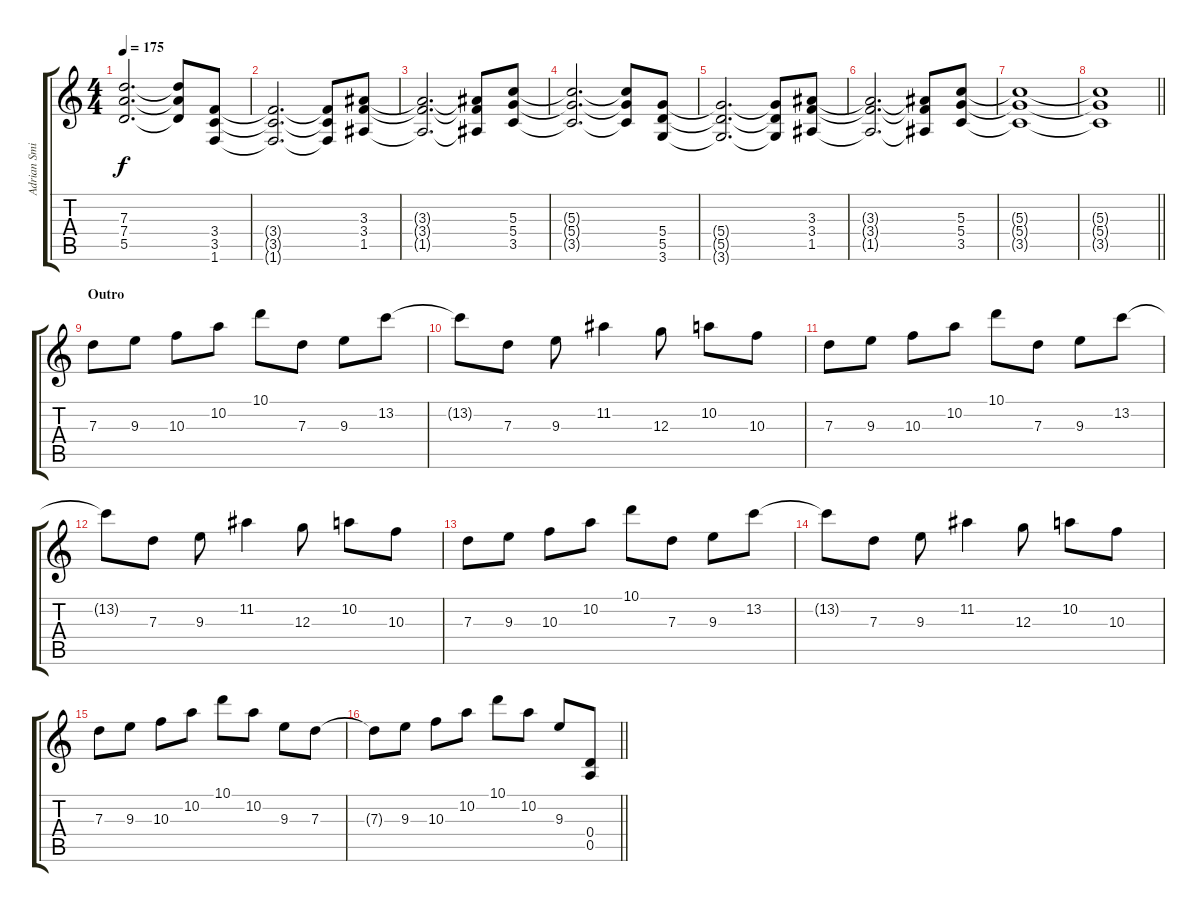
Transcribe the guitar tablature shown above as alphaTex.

\track ("Adrian Smith" "Adrian Smi") {instrument overdrivenguitar}
\staff {score tabs}
\tuning (E4 B3 G3 D3 A2 E2) {hide}
\ts (4 4)
\tempo 175
\clef g2
\ks c
(7.3{t} 7.4{t} 5.5{t}).2{d dy f} (7.3{t} 7.4{t} 5.5{t}).8 (3.4 3.5 1.6).8 |
(3.4{t} 3.5{t} 1.6{t}).2{d} (3.4{t} 3.5{t} 1.6{t}).8 (3.3 3.4 1.5).8 |
(3.3{t} 3.4{t} 1.5{t}).2{d} (3.3{t} 3.4{t} 1.5{t}).8 (5.3 5.4 3.5).8 |
(5.3{t} 5.4{t} 3.5{t}).2{d} (5.3{t} 5.4{t} 3.5{t}).8 (5.4 5.5 3.6).8 |
(5.4{t} 5.5{t} 3.6{t}).2{d} (5.4{t} 5.5{t} 3.6{t}).8 (3.3 3.4 1.5).8 |
(3.3{t} 3.4{t} 1.5{t}).2{d} (3.3{t} 3.4{t} 1.5{t}).8 (5.3 5.4 3.5).8 |
(5.3{t} 5.4{t} 3.5{t}).1 |
\barLineRight lightlight
(5.3{t} 5.4{t} 3.5{t}).1 |
\section ("" "Outro")
7.3.8 9.3.8 10.3.8 10.2.8 10.1.8 7.3.8 9.3.8 13.2.8 |
13.2{t}.8 7.3.8 9.3.8 11.2.4 12.3.8 10.2.8 10.3.8 |
7.3.8 9.3.8 10.3.8 10.2.8 10.1.8 7.3.8 9.3.8 13.2.8 |
13.2{t}.8 7.3.8 9.3.8 11.2.4 12.3.8 10.2.8 10.3.8 |
7.3.8 9.3.8 10.3.8 10.2.8 10.1.8 7.3.8 9.3.8 13.2.8 |
13.2{t}.8 7.3.8 9.3.8 11.2.4 12.3.8 10.2.8 10.3.8 |
7.3.8 9.3.8 10.3.8 10.2.8 10.1.8 10.2.8 9.3.8 7.3.8 |
\barLineRight lightlight
7.3{t}.8 9.3.8 10.3.8 10.2.8 10.1.8 10.2.8 9.3.8 (0.4 0.5).8
